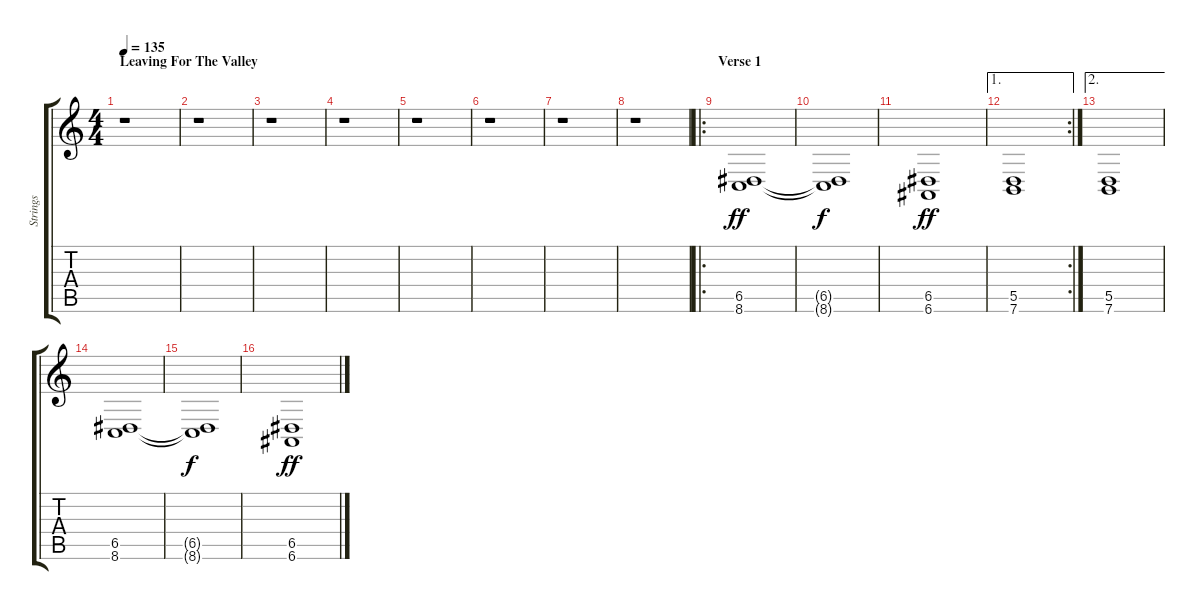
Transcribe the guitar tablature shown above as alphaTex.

\track ("Strings" "Strings") {instrument stringensemble1}
\staff {score tabs}
\tuning (E4 B3 G3 D3 A2 E2) {hide}
\ts (4 4)
\section ("" "Leaving For The Valley")
\tempo 135
\clef g2
\ks c
r.1{dy ff instrument stringensemble1} |
r.1 |
r.1 |
r.1 |
r.1 |
r.1 |
r.1 |
r.1 |
\ro
\section ("" "Verse 1")
(6.5 8.6).1 |
(6.5{t} 8.6{t}).1{dy f} |
(6.5 6.6).1{dy ff} |
\ae 1
\rc 2
(5.5 7.6).1 |
\ae 2
(5.5 7.6).1 |
(6.5 8.6).1 |
(6.5{t} 8.6{t}).1{dy f} |
(6.5 6.6).1{dy ff}
